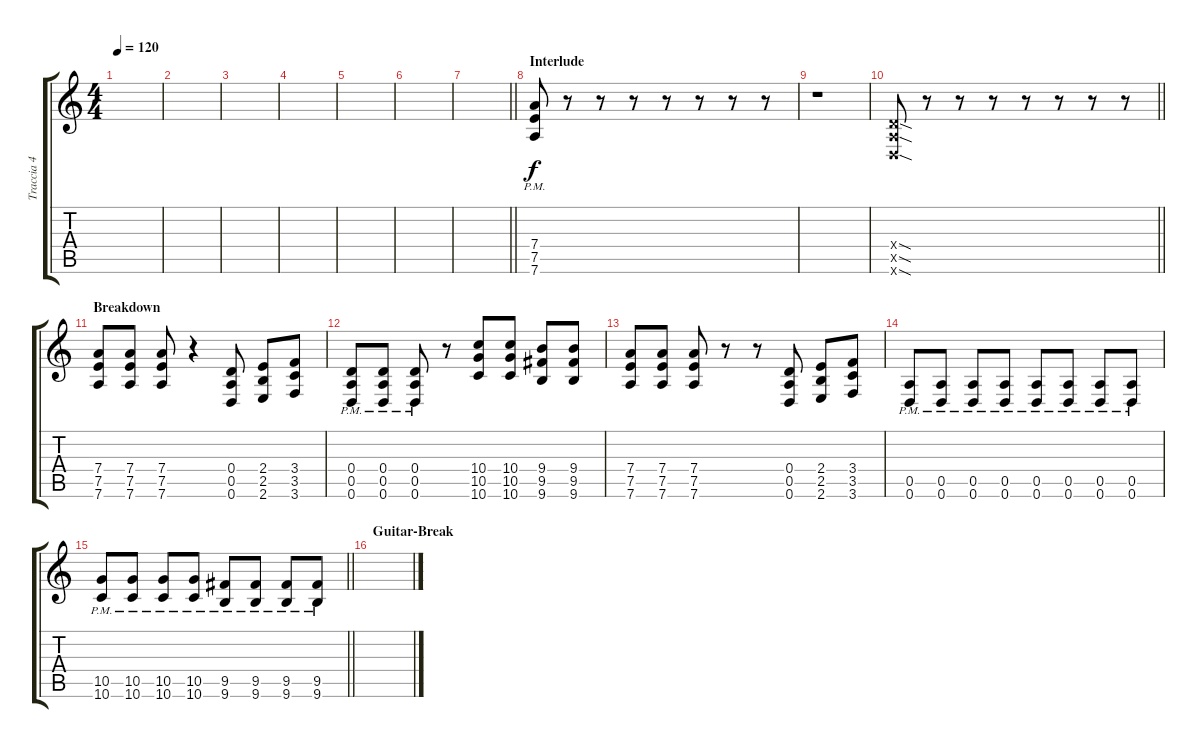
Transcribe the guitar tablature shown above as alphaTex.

\track ("Traccia 4" "Traccia 4") {instrument distortionguitar}
\staff {score tabs}
\tuning (E4 B3 G3 D3 A2 D2) {hide}
\ts (4 4)
\tempo 120
\clef g2
\ks c
|
|
|
|
|
|
\barLineRight lightlight
|
\section ("" "Interlude")
(7.4{pm} 7.5 7.6).8{dy f} r.8 r.8 r.8 r.8 r.8 r.8 r.8 |
r.1 |
\barLineRight lightlight
(0.4{sod x} 0.5{sod x} 0.6{sod x}).8 r.8 r.8 r.8 r.8 r.8 r.8 r.8 |
\section ("" "Breakdown")
(7.4 7.5 7.6).8 (7.4 7.5 7.6).8 (7.4 7.5 7.6).8 r.4 (0.4 0.5 0.6).8 (2.4 2.5 2.6).8 (3.4 3.5 3.6).8 |
(0.4 0.5 0.6{pm}).8 (0.4 0.5 0.6{pm}).8 (0.4 0.5 0.6{pm}).8 r.8 (10.4 10.5 10.6).8 (10.4 10.5 10.6).8 (9.4 9.5 9.6).8 (9.4 9.5 9.6).8 |
(7.4 7.5 7.6).8 (7.4 7.5 7.6).8 (7.4 7.5 7.6).8 r.8 r.8 (0.4 0.5 0.6).8 (2.4 2.5 2.6).8 (3.4 3.5 3.6).8 |
(0.5 0.6{pm}).8 (0.5 0.6{pm}).8 (0.5 0.6{pm}).8 (0.5 0.6{pm}).8 (0.5 0.6{pm}).8 (0.5 0.6{pm}).8 (0.5 0.6{pm}).8 (0.5 0.6{pm}).8 |
\barLineRight lightlight
(10.5 10.6{pm}).8 (10.5 10.6{pm}).8 (10.5 10.6{pm}).8 (10.5 10.6{pm}).8 (9.5 9.6{pm}).8 (9.5 9.6{pm}).8 (9.5 9.6{pm}).8 (9.5 9.6{pm}).8 |
\section ("" "Guitar-Break")
